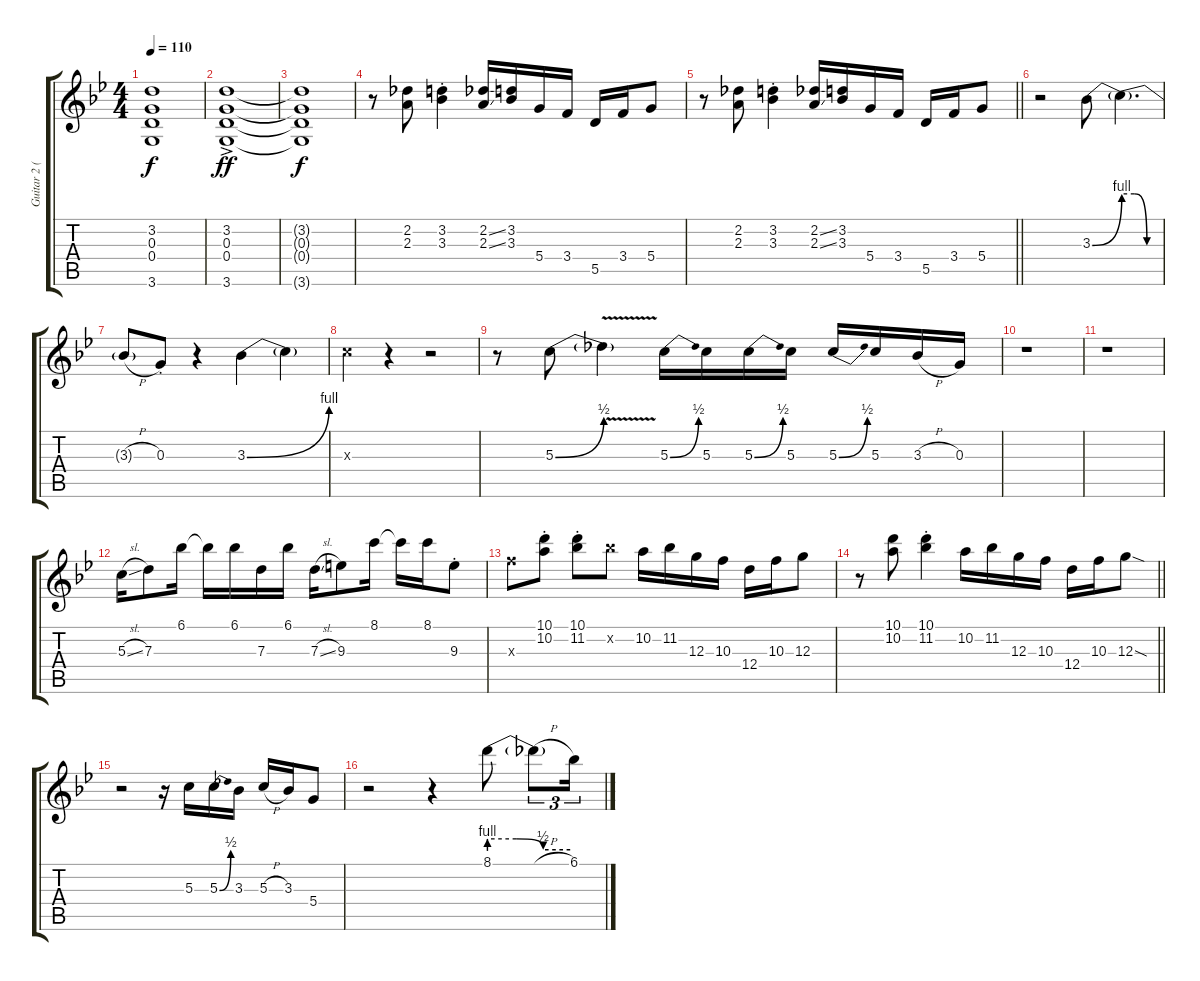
\track ("Guitar 2 (with wah and reverb)" "Guitar 2 (") {instrument distortionguitar}
\staff {score tabs}
\tuning (E4 B3 G3 D3 A2 E2) {hide}
\ts (4 4)
\tempo 110
\clef g2
\ks bb
(3.2{t} 0.3{t} 0.4{t} 3.6{t}).1{dy f} |
(3.2{ac} 0.3{ac} 0.4{ac} 3.6{ac}).1{dy ff} |
(3.2{t} 0.3{t} 0.4{t} 3.6{t}).1{dy f} |
r.8 (2.2 2.3).8 (3.2{st} 3.3{st}).4 (2.2{ss} 2.3{ss}).16 (3.2 3.3).16 5.4.16 3.4.16 5.5.16 3.4.16 5.4.8 |
\barLineRight lightlight
r.8 (2.2 2.3).8 (3.2{st} 3.3{st}).4 (2.2{ss} 2.3{ss}).16 (3.2 3.3).16 5.4.16 3.4.16 5.5.16 3.4.16 5.4.8 |
r.2 3.3{be (bend 0 0 60 4)}.8 3.3{be (custom 0 4 20 4 40 0 60 0) t}.4{d} |
3.3{h t}.8 0.3{st}.8 r.4 3.3{be (bend 0 0 60 4)}.4 3.3{t}.4 |
5.3{x}.4 r.4 r.2 |
r.8 5.3{be (bend 0 0 60 2)}.8 5.3{v t}.4 5.3{be (bend 0 0 60 2)}.16 5.3.16 5.3{be (bend 0 0 60 2)}.16 5.3.16 5.3{be (bend 0 0 60 2)}.16 5.3.16 3.3{h}.16 0.3.16 |
r.1 |
r.1 |
5.3{sl}.16 7.3.8 6.1.16 6.1{t}.16 6.1.16 7.3.16 6.1.16 7.3{sl}.16 9.3.8 8.1.16 8.1{t}.16 8.1.16 9.3{st}.8 |
10.3{x}.8 (10.1{st} 10.2{st}).8 (10.1{st} 11.2{st}).8 11.2{x}.8 10.2.16 11.2.16 12.3.16 10.3.16 12.4.16 10.3.16 12.3.8 |
\barLineRight lightlight
r.8 (10.1 10.2).8 (10.1{st} 11.2{st}).4 10.2.16 11.2.16 12.3.16 10.3.16 12.4.16 10.3.16 12.3{sod}.8 |
r.2 r.16 5.3.16 5.3{be (bend 0 0 60 2)}.16 3.3.16 5.3{h}.16 3.3.16 5.4.8 |
r.2 r.4 8.1{be (custom 0 4 20 4 40 2 60 2)}.8 8.1{h t}.8{tu (3 2)} 6.1.16{tu (3 2)}
